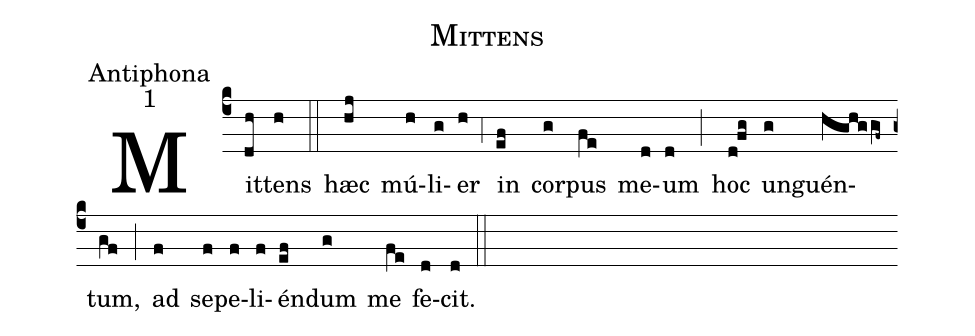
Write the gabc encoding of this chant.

name:Mittens;
office-part:Antiphona;
mode:1;
%%
(c4) Mit(dh)tens(h) (::)
hæc(hj) mú(h)li(g)er(h) (,4) in(ef) cor(g)pus(fe) me(d)um(d) (;) hoc(d!fg) un(g)guén(hghggf~)tum,(gf) (;) ad(f) se(f)pe(f)li(f)én(ef)dum(g) me(fe) fe(d)cit.(d) (::)
